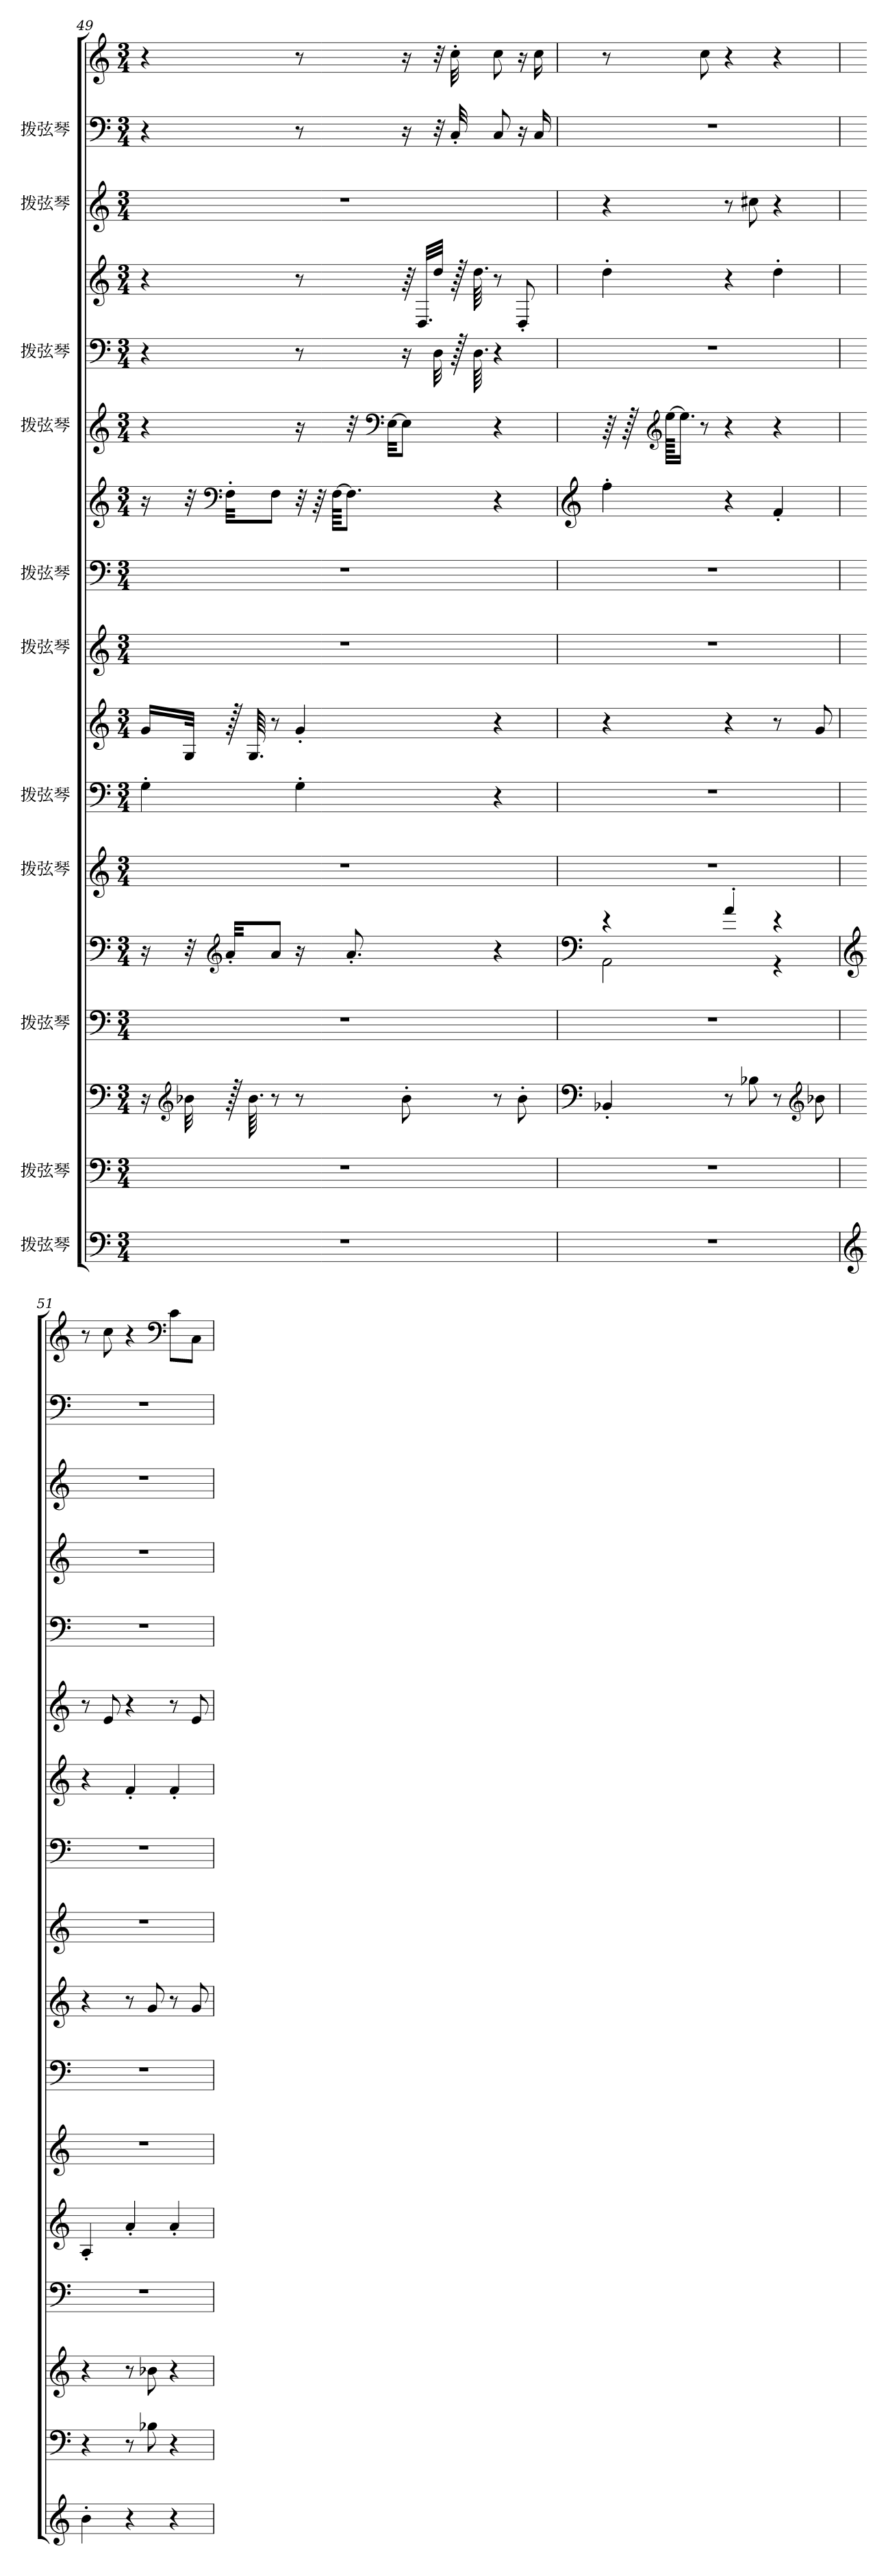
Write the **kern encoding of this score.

**kern	**kern	**kern	**kern	**kern	**kern	**kern	**kern	**kern	**kern	**kern	**kern	**kern	**kern	**kern	**kern	**kern
*part11	*part10	*part10	*part9	*part9	*part8	*part7	*part7	*part6	*part5	*part5	*part4	*part3	*part3	*part2	*part1	*part1
*staff17	*staff16	*staff15	*staff14	*staff13	*staff12	*staff11	*staff10	*staff9	*staff8	*staff7	*staff6	*staff5	*staff4	*staff3	*staff2	*staff1
*I"拨弦琴	*I"拨弦琴	*	*I"拨弦琴	*	*I"拨弦琴	*I"拨弦琴	*	*I"拨弦琴	*I"拨弦琴	*	*I"拨弦琴	*I"拨弦琴	*	*I"拨弦琴	*I"拨弦琴	*
*clefF4	*clefF4	*clefF4	*clefF4	*clefF4	*clefG2	*clefF4	*clefG2	*clefG2	*clefF4	*clefG2	*clefG2	*clefF4	*clefG2	*clefG2	*clefF4	*clefG2
*k[]	*k[]	*k[]	*k[]	*k[]	*k[]	*k[]	*k[]	*k[]	*k[]	*k[]	*k[]	*k[]	*k[]	*k[]	*k[]	*k[]
*M3/4	*M3/4	*M3/4	*M3/4	*M3/4	*M3/4	*M3/4	*M3/4	*M3/4	*M3/4	*M3/4	*M3/4	*M3/4	*M3/4	*M3/4	*M3/4	*M3/4
=49	=49	=49	=49	=49	=49	=49	=49	=49	=49	=49	=49	=49	=49	=49	=49	=49
2.r	2.r	16r	2.r	16r	2.r	4G'\	16g/LL	2.r	2.r	16r	4r	4r	4r	2.r	4r	4r
*	*	*clefG2	*	*	*	*	*	*	*	*	*	*	*	*	*	*
.	.	32b-X\	.	32r	.	.	32G/JJk	.	.	32r	.	.	.	.	.	.
*	*	*	*	*clefG2	*	*	*	*	*	*clefF4	*	*	*	*	*	*
.	.	128r	.	32a'/KKL	.	.	128r	.	.	32F'\KKL	.	.	.	.	.	.
.	.	64.b-\	.	.	.	.	64.G/	.	.	.	.	.	.	.	.	.
.	.	8r	.	8a/J	.	.	8r	.	.	8F\J	.	.	.	.	.	.
.	.	8r	.	16r	.	4G'\	4g'/	.	.	32r	16r	8r	8r	.	8r	8r
.	.	.	.	.	.	.	.	.	.	64r	.	.	.	.	.	.
.	.	.	.	.	.	.	.	.	.	[64F\KKKL	.	.	.	.	.	.
.	.	.	.	8.a'/	.	.	.	.	.	8.F\J]	32r	.	.	.	.	.
*	*	*	*	*	*	*	*	*	*	*	*clefF4	*	*	*	*	*
.	.	.	.	.	.	.	.	.	.	.	[32E\KKL	.	.	.	.	.
.	.	8b-'\	.	.	.	.	.	.	.	.	8E\J]	16r	64r	.	16r	16r
.	.	.	.	.	.	.	.	.	.	.	.	.	32.D/LLL	.	.	.
.	.	.	.	.	.	.	.	.	.	.	.	32D\	32dd/JJJ	.	32r	32r
.	.	.	.	.	.	.	.	.	.	.	.	128r	128r	.	32C'/	32cc'\
.	.	.	.	.	.	.	.	.	.	.	.	64.D\	64.dd\	.	.	.
.	.	8r	.	4r	.	4r	4r	.	.	4r	4r	4r	8r	.	8C/	8cc\
.	.	8b-'\	.	.	.	.	.	.	.	.	.	.	8D'/	.	16r	16r
.	.	.	.	.	.	.	.	.	.	.	.	.	.	.	16C/	16cc\
!!LO:PB:g=z
=50	=50	=50	=50	=50	=50	=50	=50	=50	=50	=50	=50	=50	=50	=50	=50	=50
*	*	*clefF4	*	*clefF4	*	*	*	*	*	*clefG2	*	*	*	*	*	*
*	*	*	*	*^	*	*	*	*	*	*	*	*	*	*	*	*
2.r	2.r	4BB-X'/	2.r	4r	2AA\	2.r	2.r	4r	2.r	2.r	4ff'\	64r	2.r	4dd'\	4r	2.r	8r
.	.	.	.	.	.	.	.	.	.	.	.	128r	.	.	.	.	.
*	*	*	*	*	*	*	*	*	*	*	*	*clefG2	*	*	*	*	*
.	.	.	.	.	.	.	.	.	.	.	.	[128ee\KKKLL	.	.	.	.	.
.	.	.	.	.	.	.	.	.	.	.	.	16.ee\JJ]	.	.	.	.	.
.	.	.	.	.	.	.	.	.	.	.	.	8r	.	.	.	.	8cc\
.	.	8r	.	4a'/	.	.	.	4r	.	.	4r	4r	.	4r	8r	.	4r
.	.	8B-X\	.	.	.	.	.	.	.	.	.	.	.	.	8cc#X\	.	.
.	.	8r	.	4r	4r	.	.	8r	.	.	4f'/	4r	.	4dd'\	4r	.	4r
*	*	*clefG2	*	*	*	*	*	*	*	*	*	*	*	*	*	*	*
.	.	8b-X\	.	.	.	.	.	8g/	.	.	.	.	.	.	.	.	.
*	*	*	*	*v	*v	*	*	*	*	*	*	*	*	*	*	*	*
=51	=51	=51	=51	=51	=51	=51	=51	=51	=51	=51	=51	=51	=51	=51	=51	=51
*clefG2	*	*	*	*clefG2	*	*	*	*	*	*	*	*	*	*	*	*
4b'\	4r	4r	2.r	4A'/	2.r	2.r	4r	2.r	2.r	4r	8r	2.r	2.r	2.r	2.r	8r
.	.	.	.	.	.	.	.	.	.	.	8e/	.	.	.	.	8cc\
4r	8r	8r	.	4a'/	.	.	8r	.	.	4f'/	4r	.	.	.	.	4r
.	8B-X\	8b-X\	.	.	.	.	8g/	.	.	.	.	.	.	.	.	.
*	*	*	*	*	*	*	*	*	*	*	*	*	*	*	*	*clefF4
4r	4r	4r	.	4a'/	.	.	8r	.	.	4f'/	8r	.	.	.	.	8c\L
.	.	.	.	.	.	.	8g/	.	.	.	8e/	.	.	.	.	8C\J
=	=	=	=	=	=	=	=	=	=	=	=	=	=	=	=	=
*-	*-	*-	*-	*-	*-	*-	*-	*-	*-	*-	*-	*-	*-	*-	*-	*-
